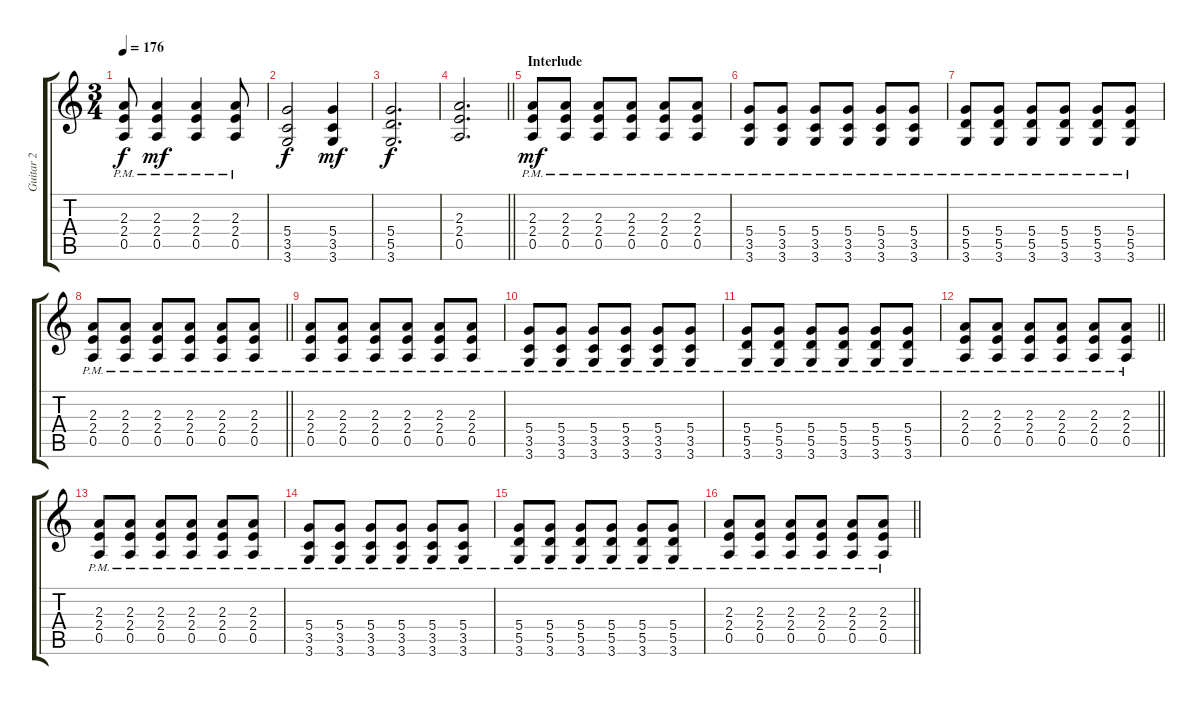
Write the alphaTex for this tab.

\track ("Guitar 2" "Guitar 2") {instrument distortionguitar}
\staff {score tabs}
\tuning (E4 B3 G3 D3 A2 E2) {hide}
\ts (3 4)
\tempo 176
\clef g2
\ks c
(2.3{pm} 2.4{pm} 0.5{pm}).8{dy f} (2.3{pm} 2.4{pm} 0.5{pm}).4{dy mf} (2.3{pm} 2.4{pm} 0.5{pm}).4 (2.3{pm} 2.4{pm} 0.5{pm}).8 |
(5.4 3.5 3.6).2{dy f} (5.4 3.5 3.6).4{dy mf} |
(5.4 5.5 3.6).2{d dy f} |
\barLineRight lightlight
(2.3 2.4 0.5).2{d} |
\section ("" "Interlude")
(2.3{pm} 2.4{pm} 0.5{pm}).8{dy mf} (2.3{pm} 2.4{pm} 0.5{pm}).8 (2.3{pm} 2.4{pm} 0.5{pm}).8 (2.3{pm} 2.4{pm} 0.5{pm}).8 (2.3{pm} 2.4{pm} 0.5{pm}).8 (2.3{pm} 2.4{pm} 0.5{pm}).8 |
(5.4{pm} 3.5{pm} 3.6{pm}).8 (5.4{pm} 3.5{pm} 3.6{pm}).8 (5.4{pm} 3.5{pm} 3.6{pm}).8 (5.4{pm} 3.5{pm} 3.6{pm}).8 (5.4{pm} 3.5{pm} 3.6{pm}).8 (5.4{pm} 3.5{pm} 3.6{pm}).8 |
(5.4{pm} 5.5{pm} 3.6{pm}).8 (5.4{pm} 5.5{pm} 3.6{pm}).8 (5.4{pm} 5.5{pm} 3.6{pm}).8 (5.4{pm} 5.5{pm} 3.6{pm}).8 (5.4{pm} 5.5{pm} 3.6{pm}).8 (5.4{pm} 5.5{pm} 3.6{pm}).8 |
\barLineRight lightlight
(2.3{pm} 2.4{pm} 0.5{pm}).8 (2.3{pm} 2.4{pm} 0.5{pm}).8 (2.3{pm} 2.4{pm} 0.5{pm}).8 (2.3{pm} 2.4{pm} 0.5{pm}).8 (2.3{pm} 2.4{pm} 0.5{pm}).8 (2.3{pm} 2.4{pm} 0.5{pm}).8 |
(2.3{pm} 2.4{pm} 0.5{pm}).8 (2.3{pm} 2.4{pm} 0.5{pm}).8 (2.3{pm} 2.4{pm} 0.5{pm}).8 (2.3{pm} 2.4{pm} 0.5{pm}).8 (2.3{pm} 2.4{pm} 0.5{pm}).8 (2.3{pm} 2.4{pm} 0.5{pm}).8 |
(5.4{pm} 3.5{pm} 3.6{pm}).8 (5.4{pm} 3.5{pm} 3.6{pm}).8 (5.4{pm} 3.5{pm} 3.6{pm}).8 (5.4{pm} 3.5{pm} 3.6{pm}).8 (5.4{pm} 3.5{pm} 3.6{pm}).8 (5.4{pm} 3.5{pm} 3.6{pm}).8 |
(5.4{pm} 5.5{pm} 3.6{pm}).8 (5.4{pm} 5.5{pm} 3.6{pm}).8 (5.4{pm} 5.5{pm} 3.6{pm}).8 (5.4{pm} 5.5{pm} 3.6{pm}).8 (5.4{pm} 5.5{pm} 3.6{pm}).8 (5.4{pm} 5.5{pm} 3.6{pm}).8 |
\barLineRight lightlight
(2.3{pm} 2.4{pm} 0.5{pm}).8 (2.3{pm} 2.4{pm} 0.5{pm}).8 (2.3{pm} 2.4{pm} 0.5{pm}).8 (2.3{pm} 2.4{pm} 0.5{pm}).8 (2.3{pm} 2.4{pm} 0.5{pm}).8 (2.3{pm} 2.4{pm} 0.5{pm}).8 |
(2.3{pm} 2.4{pm} 0.5{pm}).8 (2.3{pm} 2.4{pm} 0.5{pm}).8 (2.3{pm} 2.4{pm} 0.5{pm}).8 (2.3{pm} 2.4{pm} 0.5{pm}).8 (2.3{pm} 2.4{pm} 0.5{pm}).8 (2.3{pm} 2.4{pm} 0.5{pm}).8 |
(5.4{pm} 3.5{pm} 3.6{pm}).8 (5.4{pm} 3.5{pm} 3.6{pm}).8 (5.4{pm} 3.5{pm} 3.6{pm}).8 (5.4{pm} 3.5{pm} 3.6{pm}).8 (5.4{pm} 3.5{pm} 3.6{pm}).8 (5.4{pm} 3.5{pm} 3.6{pm}).8 |
(5.4{pm} 5.5{pm} 3.6{pm}).8 (5.4{pm} 5.5{pm} 3.6{pm}).8 (5.4{pm} 5.5{pm} 3.6{pm}).8 (5.4{pm} 5.5{pm} 3.6{pm}).8 (5.4{pm} 5.5{pm} 3.6{pm}).8 (5.4{pm} 5.5{pm} 3.6{pm}).8 |
\barLineRight lightlight
(2.3{pm} 2.4{pm} 0.5{pm}).8 (2.3{pm} 2.4{pm} 0.5{pm}).8 (2.3{pm} 2.4{pm} 0.5{pm}).8 (2.3{pm} 2.4{pm} 0.5{pm}).8 (2.3{pm} 2.4{pm} 0.5{pm}).8 (2.3{pm} 2.4{pm} 0.5{pm}).8
